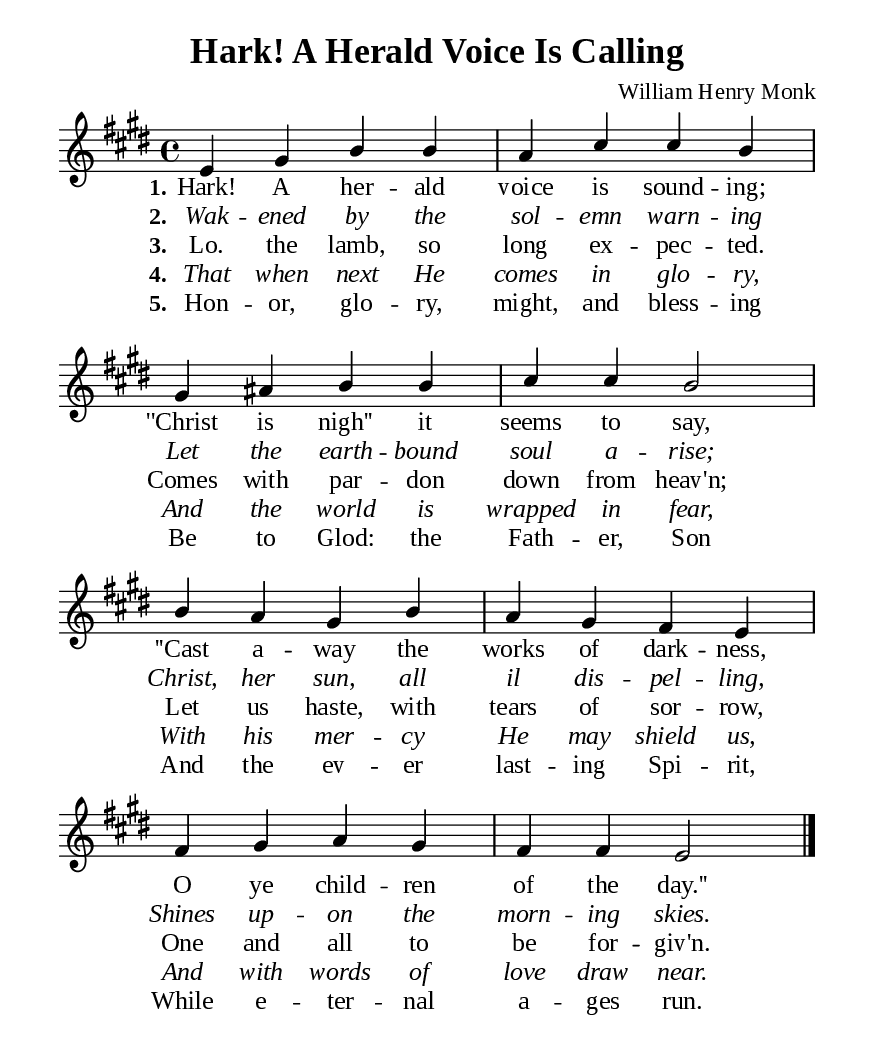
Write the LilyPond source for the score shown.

\version "2.18.2"

\header {
  title = "Hark! A Herald Voice Is Calling"
  composer = "William Henry Monk"
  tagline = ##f
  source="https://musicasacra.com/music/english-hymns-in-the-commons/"
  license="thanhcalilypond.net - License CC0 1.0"
}

global= {
  \key e \major
  \time 4/4
  \override Score.BarNumber.break-visibility = ##(#f #f #f)
  \override Lyrics.LyricSpace.minimum-distance = #3.0
}

\paper {
  #(set-paper-size "a5")
  top-margin = 10\mm
  bottom-marign = 10\mm
  left-margin = 10\mm
  right-margin = 10\mm
  indent = #0
  #(define fonts
	 (make-pango-font-tree "Liberation Serif"
	 		       "Liberation Serif"
			       "Liberation Serif"
			       (/ 20 20)))
  system-system-spacing = #'((basic-distance . 3) (padding . 3))
}

printItalic = \with {
  \override LyricText.font-shape = #'italic
}

% Verse music
musicVerseSoprano = \relative c' {
  %{	01	%} e4 gis b b |
  %{	02	%} a cis cis b |
  %{	03	%} gis ais b b |
  %{	04	%} cis cis b2 |
  %{	05	%} b4 a gis b |
  %{	06	%} a gis fis e |
  %{	07	%} fis gis a gis |
  %{	08	%} fis fis e2 \bar "|."
}

% Verse lyrics
verseOne = \lyricmode {
  \set stanza = #"1."
  Hark! A her -- ald voice is sound -- ing;
  ''Christ is nigh'' it seems to say,
  ''Cast a -- way the works of dark -- ness,
  O ye child -- ren of the day.''
}

verseTwo = \lyricmode {
  \set stanza = #"2."
  Wak -- ened by the sol -- emn warn -- ing
  Let the earth -- bound soul a -- rise;
  Christ, her sun, all il dis -- pel -- ling,
  Shines up -- on the morn -- ing skies.
}

verseThree = \lyricmode {
  \set stanza = #"3."
  Lo. the lamb, so long ex -- pec -- ted.
  Comes with par -- don down from heav'n;
  Let us haste, with tears of sor -- row,
  One and all to be for -- giv'n.
}

verseFour = \lyricmode {
  \set stanza = #"4."
  That when next He comes in glo -- ry,
  And the world is wrapped in fear,
  With his mer -- cy He may shield us,
  And with words of love draw near.
}

verseFive = \lyricmode {
  \set stanza = #"5."
  Hon -- or, glo -- ry, might, and bless -- ing
  Be to Glod: the Fath -- er, Son
  And the ev -- er last -- ing Spi -- rit,
  While e -- ter -- nal a -- ges run.
}

% Layout
\score {
    \new ChoirStaff <<
      \new Staff <<
        \clef "treble"
        \new Voice = "sopranos" { \global \stemUp \slurUp \musicVerseSoprano }
      >>
      \new Lyrics \lyricsto sopranos \verseOne
      \new Lyrics \printItalic \lyricsto sopranos \verseTwo
      \new Lyrics \lyricsto sopranos \verseThree
      \new Lyrics \printItalic \lyricsto sopranos \verseFour
      \new Lyrics \lyricsto sopranos \verseFive
    >>
}
